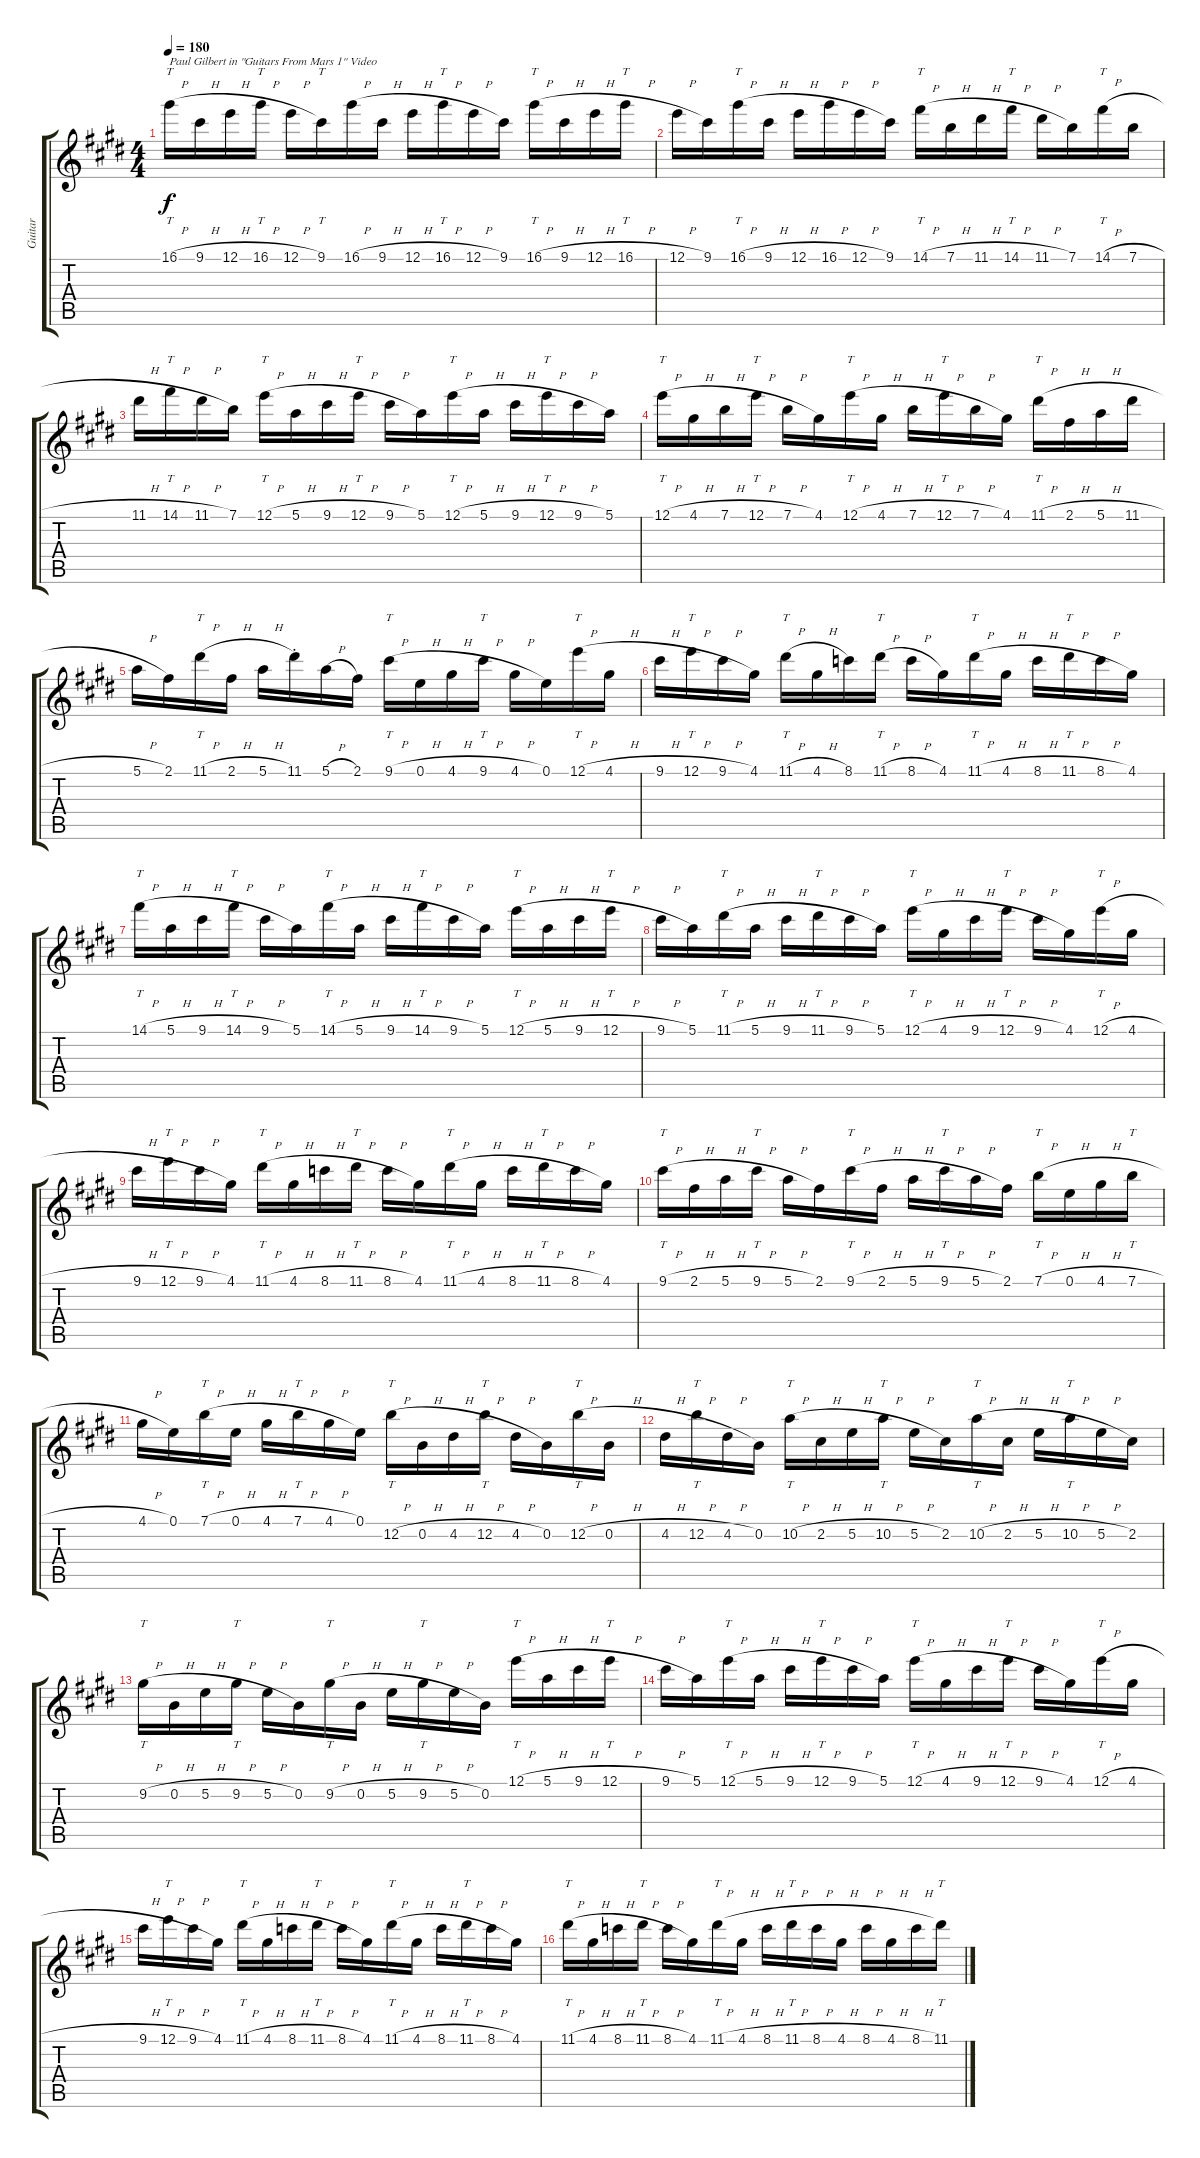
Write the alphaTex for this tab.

\track ("Guitar" "Guitar") {instrument distortionguitar}
\staff {score tabs}
\tuning (E4 B3 G3 D3 A2 E2) {hide}
\ts (4 4)
\tempo 180
\clef g2
\ks c#minor
16.1{h}.16{tt txt "Paul Gilbert in \"Guitars From Mars 1\" Video" dy f instrument distortionguitar} 9.1{h}.16 12.1{h}.16 16.1{h}.16{tt} 12.1{h}.16 9.1.16{tt} 16.1{h}.16 9.1{h}.16 12.1{h}.16 16.1{h}.16{tt} 12.1{h}.16 9.1.16 16.1{h}.16{tt} 9.1{h}.16 12.1{h}.16 16.1{h}.16{tt} |
12.1{h}.16 9.1.16 16.1{h}.16{tt} 9.1{h}.16 12.1{h}.16 16.1{h}.16 12.1{h}.16 9.1.16 14.1{h}.16{tt} 7.1{h}.16 11.1{h}.16 14.1{h}.16{tt} 11.1{h}.16 7.1.16 14.1{h}.16{tt} 7.1{h}.16 |
11.1{h}.16 14.1{h}.16{tt} 11.1{h}.16 7.1.16 12.1{h}.16{tt} 5.1{h}.16 9.1{h}.16 12.1{h}.16{tt} 9.1{h}.16 5.1.16 12.1{h}.16{tt} 5.1{h}.16 9.1{h}.16 12.1{h}.16{tt} 9.1{h}.16 5.1.16 |
12.1{h}.16{tt} 4.1{h}.16 7.1{h}.16 12.1{h}.16{tt} 7.1{h}.16 4.1.16 12.1{h}.16{tt} 4.1{h}.16 7.1{h}.16 12.1{h}.16{tt} 7.1{h}.16 4.1.16 11.1{h}.16{tt} 2.1{h}.16 5.1{h}.16 11.1{h}.16 |
5.1{h}.16 2.1.16 11.1{h}.16{tt} 2.1{h}.16 5.1{h}.16 11.1{st}.16 5.1{h}.16 2.1.16 9.1{h}.16{tt} 0.1{h}.16 4.1{h}.16 9.1{h}.16{tt} 4.1{h}.16 0.1.16 12.1{h}.16{tt} 4.1{h}.16 |
9.1{h}.16 12.1{h}.16{tt} 9.1{h}.16 4.1.16 11.1{h}.16{tt} 4.1{h}.16 8.1.16 11.1{h}.16{tt} 8.1{h}.16 4.1.16 11.1{h}.16{tt} 4.1{h}.16 8.1{h}.16 11.1{h}.16{tt} 8.1{h}.16 4.1.16 |
14.1{h}.16{tt} 5.1{h}.16 9.1{h}.16 14.1{h}.16{tt} 9.1{h}.16 5.1.16 14.1{h}.16{tt} 5.1{h}.16 9.1{h}.16 14.1{h}.16{tt} 9.1{h}.16 5.1.16 12.1{h}.16{tt} 5.1{h}.16 9.1{h}.16 12.1{h}.16{tt} |
9.1{h}.16 5.1.16 11.1{h}.16{tt} 5.1{h}.16 9.1{h}.16 11.1{h}.16{tt} 9.1{h}.16 5.1.16 12.1{h}.16{tt} 4.1{h}.16 9.1{h}.16 12.1{h}.16{tt} 9.1{h}.16 4.1.16 12.1{h}.16{tt} 4.1{h}.16 |
9.1{h}.16 12.1{h}.16{tt} 9.1{h}.16 4.1.16 11.1{h}.16{tt} 4.1{h}.16 8.1{h}.16 11.1{h}.16{tt} 8.1{h}.16 4.1.16 11.1{h}.16{tt} 4.1{h}.16 8.1{h}.16 11.1{h}.16{tt} 8.1{h}.16 4.1.16 |
9.1{h}.16{tt} 2.1{h}.16 5.1{h}.16 9.1{h}.16{tt} 5.1{h}.16 2.1.16 9.1{h}.16{tt} 2.1{h}.16 5.1{h}.16 9.1{h}.16{tt} 5.1{h}.16 2.1.16 7.1{h}.16{tt} 0.1{h}.16 4.1{h}.16 7.1{h}.16{tt} |
4.1{h}.16 0.1.16 7.1{h}.16{tt} 0.1{h}.16 4.1{h}.16 7.1{h}.16{tt} 4.1{h}.16 0.1.16 12.2{h}.16{tt} 0.2{h}.16 4.2{h}.16 12.2{h}.16{tt} 4.2{h}.16 0.2.16 12.2{h}.16{tt} 0.2{h}.16 |
4.2{h}.16 12.2{h}.16{tt} 4.2{h}.16 0.2.16 10.2{h}.16{tt} 2.2{h}.16 5.2{h}.16 10.2{h}.16{tt} 5.2{h}.16 2.2.16 10.2{h}.16{tt} 2.2{h}.16 5.2{h}.16 10.2{h}.16{tt} 5.2{h}.16 2.2.16 |
9.2{h}.16{tt} 0.2{h}.16 5.2{h}.16 9.2{h}.16{tt} 5.2{h}.16 0.2.16 9.2{h}.16{tt} 0.2{h}.16 5.2{h}.16 9.2{h}.16{tt} 5.2{h}.16 0.2.16 12.1{h}.16{tt} 5.1{h}.16 9.1{h}.16 12.1{h}.16{tt} |
9.1{h}.16 5.1.16 12.1{h}.16{tt} 5.1{h}.16 9.1{h}.16 12.1{h}.16{tt} 9.1{h}.16 5.1.16 12.1{h}.16{tt} 4.1{h}.16 9.1{h}.16 12.1{h}.16{tt} 9.1{h}.16 4.1.16 12.1{h}.16{tt} 4.1{h}.16 |
9.1{h}.16 12.1{h}.16{tt} 9.1{h}.16 4.1.16 11.1{h}.16{tt} 4.1{h}.16 8.1{h}.16 11.1{h}.16{tt} 8.1{h}.16 4.1.16 11.1{h}.16{tt} 4.1{h}.16 8.1{h}.16 11.1{h}.16{tt} 8.1{h}.16 4.1.16 |
11.1{h}.16{tt} 4.1{h}.16 8.1{h}.16 11.1{h}.16{tt} 8.1{h}.16 4.1.16 11.1{h}.16{tt} 4.1{h}.16 8.1{h}.16 11.1{h}.16{tt} 8.1{h}.16 4.1{h}.16 8.1{h}.16 4.1{h}.16 8.1{h}.16 11.1{h}.16{tt}
